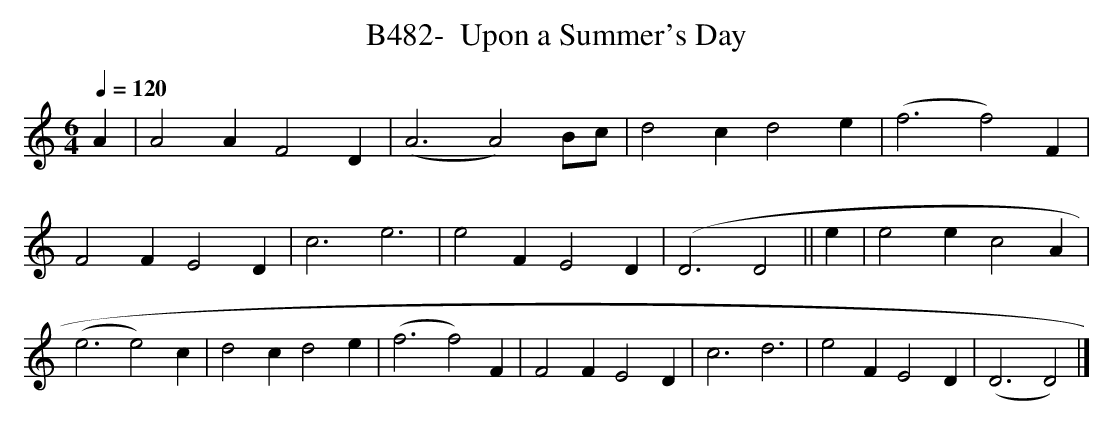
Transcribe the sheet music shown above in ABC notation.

X:1
T:B482-  Upon a Summer's Day
Q:1/4=120
L:1/4
M:6/4
K:D dorian
A|A2AF2D|(A3A2)B/c/|d2cd2e|(f3f2)F|\
F2FE2D|c3e3|e2FE2D|(D3D2||e|\
e2ec2A|(e3e2)c|d2cd2e|(f3f2)F|\
F2FE2D|c3d3|e2FE2D|(D3D2)|]
